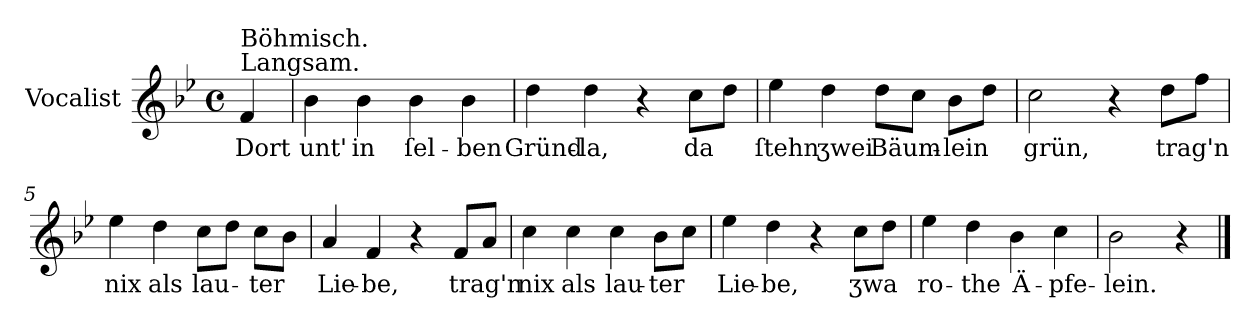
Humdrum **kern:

**kern	**text
*part1	*part1
*staff1	*staff1
*I"Vocalist	*
*k[b-e-]	*
*B-:	*
*M4/4	*
*met(c)	*
=	=
!LO:TX:a:t=Langsam.	!
!LO:TX:a:t=Böhmisch.	!
4f	Dort
=1	=1
4b-	unt'
4b-	in
4b-	ſel-
4b-	-ben
=2	=2
4dd	Gründ-
4dd	-la,
4r	.
8ccL	da
8ddJ	.
=3	=3
4ee-	ſtehn
4dd	ʒwei
8ddL	Bäum-
8ccJ	.
8b-L	-lein
8ddJ	.
=4	=4
2cc	grün,
4r	.
8ddL	trag'n
8ffJ	.
=5	=5
4ee-	nix
4dd	als
8ccL	lau-
8ddJ	.
8ccL	-ter
8b-J	.
=6	=6
4a	Lie-
4f	-be,
4r	.
8fL	trag'n
8aJ	.
=7	=7
4cc	nix
4cc	als
4cc	lau-
8b-L	-ter
8ccJ	.
=8	=8
4ee-	Lie-
4dd	-be,
4r	.
8ccL	ʒwa
8ddJ	.
=9	=9
4ee-	ro-
4dd	-the
4b-	Ä-
4cc	-pfe-
=10	=10
2b-	-lein.
4r	.
==	==
*-	*-
